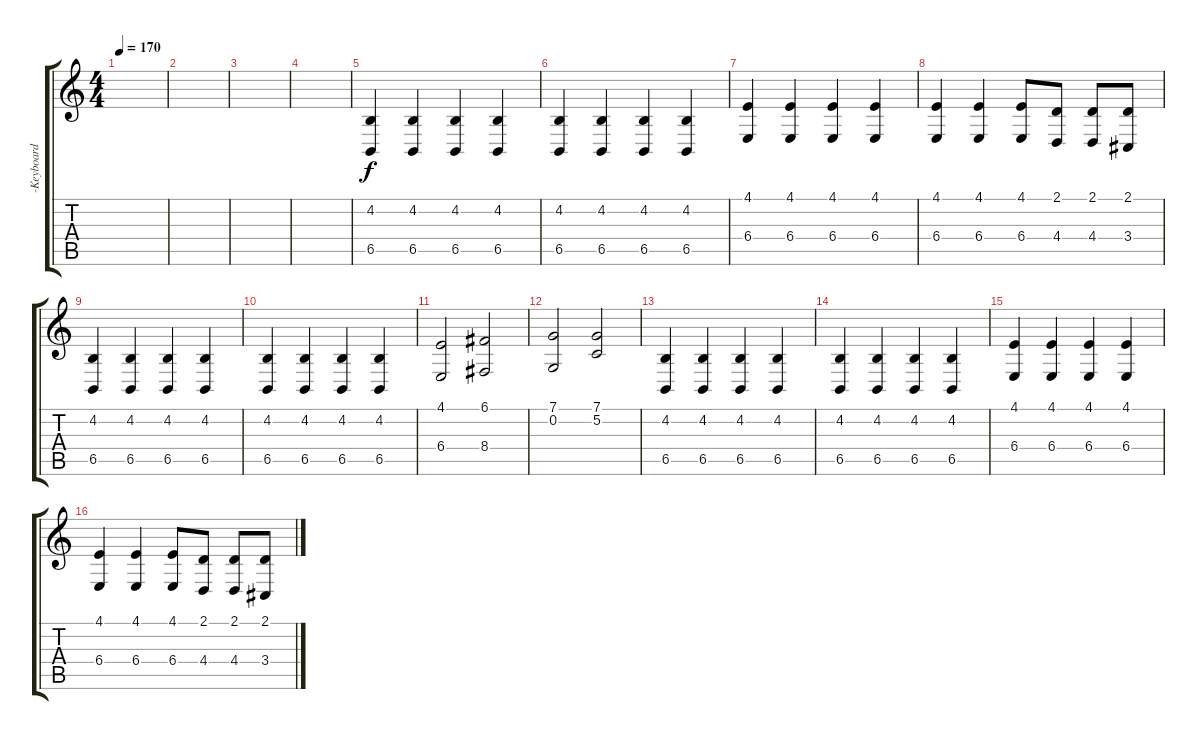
\track ("-Keyboard Harmony-" "-Keyboard ") {instrument synthstrings1}
\staff {score tabs}
\tuning (C4 G3 Eb3 Bb2 F2 C2) {hide}
\ts (4 4)
\tempo 170
\clef g2
\ks c
|
|
|
|
(4.2 6.5).4 (4.2 6.5).4 (4.2 6.5).4 (4.2 6.5).4 |
(4.2 6.5).4 (4.2 6.5).4 (4.2 6.5).4 (4.2 6.5).4 |
(4.1 6.4).4 (4.1 6.4).4 (4.1 6.4).4 (4.1 6.4).4 |
(4.1 6.4).4 (4.1 6.4).4 (4.1 6.4).8 (2.1 4.4).8 (2.1 4.4).8 (2.1 3.4).8 |
(4.2 6.5).4 (4.2 6.5).4 (4.2 6.5).4 (4.2 6.5).4 |
(4.2 6.5).4 (4.2 6.5).4 (4.2 6.5).4 (4.2 6.5).4 |
(4.1 6.4).2 (6.1 8.4).2 |
(7.1 0.2).2 (7.1 5.2).2 |
(4.2 6.5).4 (4.2 6.5).4 (4.2 6.5).4 (4.2 6.5).4 |
(4.2 6.5).4 (4.2 6.5).4 (4.2 6.5).4 (4.2 6.5).4 |
(4.1 6.4).4 (4.1 6.4).4 (4.1 6.4).4 (4.1 6.4).4 |
(4.1 6.4).4 (4.1 6.4).4 (4.1 6.4).8 (2.1 4.4).8 (2.1 4.4).8 (2.1 3.4).8
